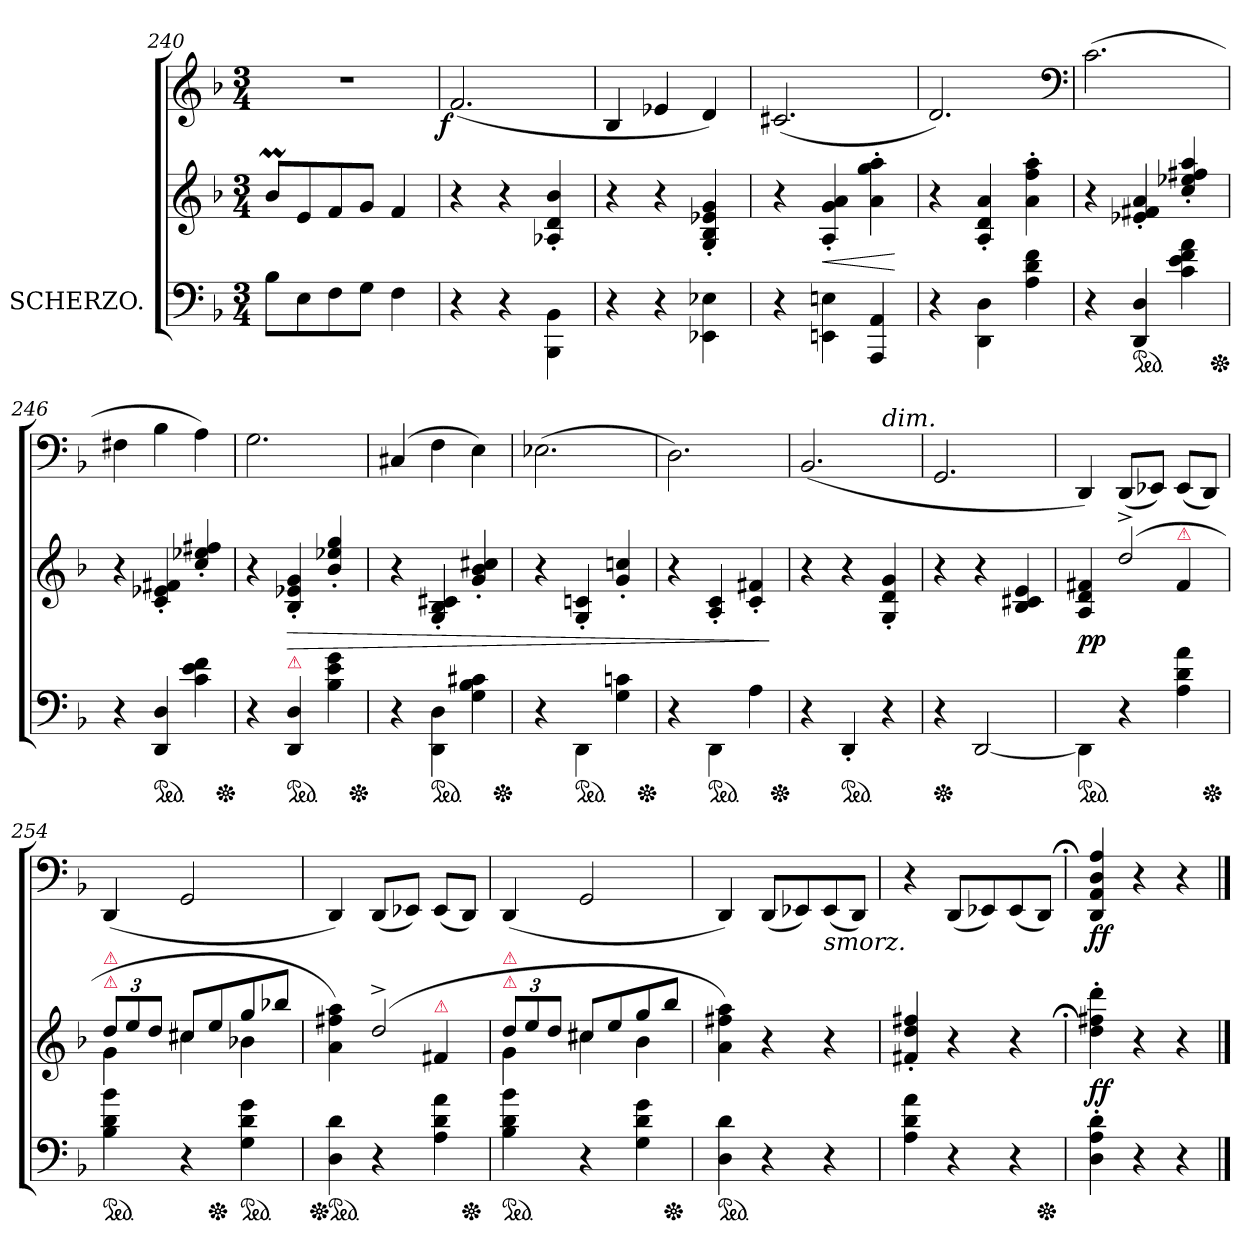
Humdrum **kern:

**kern	**kern	**dynam	**kern	**dynam
*part2	*part2	*part2	*part1	*part1
*staff3	*staff2	*staff2/3	*staff1	*staff1
*I"SCHERZO.	*	*	*	*
*clefF4	*clefG2	*	*clefG2	*
*k[b-]	*k[b-]	*	*k[b-]	*
*M3/4	*M3/4	*	*M3/4	*
=240	=240	=240	=240	=240
8B-L	8b-ML	.	2.rdd	.
8E	8e	.	.	.
8F	8f	.	.	.
8GJ	8gJ	.	.	.
4F	4f	.	.	.
=241	=241	=241	=241	=241
!	!	!	!	!LO:DY:rj
4r	4r	.	(<2.f!	f
4r	4r	.	.	.
4BBB-\ 4BB-\	4A-X'> 4d'> 4b-'>	.	.	.
=242	=242	=242	=242	=242
4r	4r	.	4B-!	.
4r	4r	.	4e-X!	.
4EE-X\ 4E-X\	4G'>/ 4B-'>/ 4e-X'>/ 4g'>/	.	4d!)	.
=243	=243	=243	=243	=243
4r	4r	.	(<2.c#X!	.
!	!	!LO:HP:b	!	!
4EEn\ 4En\	4A'>/ 4g'>/ 4a'>/	<	.	.
4AAA 4AA	4a'> 4gg'> 4aa'>	.	.	.
.	.	[	.	.
=244	=244	=244	=244	=244
4r	4r	.	2.d!)	.
4DD\ 4D\	4A'>/ 4d'>/ 4a'>/	.	.	.
4A 4d 4f	4a'> 4ff'> 4aa'>	.	.	.
*	*	*	*clefF4	*
=245	=245	=245	=245	=245
4r	4r	.	(>2.c!	.
*ped	*	*	*	*
4DD 4D	4e-X'> 4f#X'> 4a'>	.	.	.
4c\ 4e\ 4f\ 4a\	4cc'>/ 4ee-X'>/ 4ff#X'>/ 4aa'>/	.	.	.
*Xped	*	*	*	*
=246	=246	=246	=246	=246
4r	4r	.	4F#X!	.
*ped	*	*	*	*
4DD 4D	4c'> 4e-X'> 4f#X'>	.	4B-!	.
4c\ 4e\ 4f\	4cc'>/ 4ee-X'>/ 4ff#X'>/	.	4A!)	.
*Xped	*	*	*	*
=247	=247	=247	=247	=247
4r	4r	.	2.G!	.
!	!LO:TX:b:color=crimson:t=⚠	!	!	!
!	!	!LO:HP:b	!	!
*ped	*	*	*	*
4DD 4D	4B-'> 4e-X'> 4g'>	>	.	.
4B-\ 4e\ 4g\	4b-'>/ 4ee-X'>/ 4gg'>/	.	.	.
*Xped	*	*	*	*
=248	=248	=248	=248	=248
4r	4r	.	(>4C#X!	.
*ped	*	*	*	*
4DD\ 4D\	4G'>/ 4B-'>/ 4c#X'>/	.	4F!	.
4G 4B- 4c#X	4g'> 4b-'> 4cc#X'>	.	4E!)	.
*Xped	*	*	*	*
=249	=249	=249	=249	=249
4r	4r	.	(>2.E-X!	.
*ped	*	*	*	*
4DD\	4G'>/ 4cn'>/	.	.	.
4G 4cn	4g'> 4ccn'>	.	.	.
*Xped	*	*	*	*
=250	=250	=250	=250	=250
4r	4r	.	2.D!)	.
*ped	*	*	*	*
4DD\	4A'>/ 4c'>/	.	.	.
4A	4c'< 4f#X'<	.	.	.
.	.	]	.	.
*Xped	*	*	*	*
=251	=251	=251	=251	=251
*	*	*	*^	*
4r	4r	.	(<2.BB-!	2ryy	.
*ped	*	*	*	*	*
4DD'<	4r	.	.	.	.
!	!	!	!	!LO:TX:i:t=dim.	!
4r	4G'>/ 4d'>/ 4g'>/	.	.	4ryy	.
*	*	*	*v	*v	*
=252	=252	=252	=252	=252
*Xped	*	*	*	*
4r	4r	.	2.GG!	.
[2DD	4r	.	.	.
.	4B- 4c#X 4e	.	.	.
=253	=253	=253	=253	=253
*	*^	*	*	*
*ped	*	*	*	*	*
*	*	*^	*	*	*
4DD\]	4A/ 4d/ 4f#X/	4ryy	2ryy	pp	4DD!)	.
4r	(>2dd^>	4rcyy	.	.	(<8DD!L	.
.	.	.	.	.	8EE-X!J)	.
!	!	!LO:TX:a:color=crimson:t=⚠	!	!	!	!
4A\ 4d\ 4a\	.	4f#/	8ryy	.	(<8EE-!L	.
*Xped	*	*	*	*	*	*
.	.	.	8ryy	.	8DD!J)	.
=254	=254	=254	=254	=254	=254	=254
!	!LO:TX:a:color=crimson:t=⚠	!	!	!	!	!
!	!LO:TX:a:color=crimson:t=⚠	!	!	!	!	!
*	*	*v	*v	*	*	*
*ped	*	*	*	*	*
4B-\ 4d\ 4b-\	12ddL	4g	.	(<4DD!	.
.	12ee	.	.	.	.
.	12ddJ	.	.	.	.
4r	8cc#XL	4cc#X	.	2GG!	.
*Xped	*	*	*	*	*
.	8ee	.	.	.	.
*ped	*	*	*	*	*
4G 4d 4g	8gg	4b-X	.	.	.
.	8bb-XJ	.	.	.	.
=255	=255	=255	=255	=255	=255
*	*	*^	*	*	*
*Xped	*	*	*	*	*	*
*ped	*	*	*	*	*	*
4D 4d	4a 4ff#X 4aa)	4reeeyy	2ryy	.	4DD!)	.
4r	(>2dd^>	4reyy	.	.	(8DD!L	.
.	.	.	.	.	8EE-X!J)	.
!	!	!LO:TX:a:color=crimson:t=⚠	!	!	!	!
4A\ 4d\ 4a\	.	4f#X/	8ryy	.	(8EE-!L	.
*Xped	*	*	*	*	*	*
.	.	.	8ryy	.	8DD!J)	.
=256	=256	=256	=256	=256	=256	=256
!	!LO:TX:a:color=crimson:t=⚠	!	!	!	!	!
!	!LO:TX:a:color=crimson:t=⚠	!	!	!	!	!
*	*	*v	*v	*	*	*
*ped	*	*	*	*	*
4B-\ 4d\ 4b-\	12ddL	4g\	.	(<4DD!	.
.	12ee	.	.	.	.
.	12ddJ	.	.	.	.
4r	8cc#XL	4cc#X	.	2GG!	.
.	8ee	.	.	.	.
4G 4d 4g	8gg	4b-	.	.	.
*Xped	*	*	*	*	*
.	8bb-J	.	.	.	.
*	*v	*v	*	*	*
=257	=257	=257	=257	=257
*ped	*	*	*	*
4D 4d	4a 4ff#X 4aa)	.	4DD!)	.
4r	4r	.	(<8DD!L	.
.	.	.	8EE-X!)	.
!	!	!	!LO:TX:b:i:t=smorz.	!
4r	4r	.	(<8EE-!	.
.	.	.	8DD!J)	.
=258	=258	=258	=258	=258
*	*^	*	*	*
4A\ 4d\ 4a\	4f#X'>/ 4dd'>/ 4ff#X'>/	2ryy	.	4r	.
4r	4r	.	.	(<8DD!L	.
.	.	.	.	8EE-X!)	.
4r	4r	8ryy	.	(<8EE-!	.
*Xped	*	*	*	*	*
.	.	8ryy	.	8DD!J)	.
*	*v	*v	*	*	*
=259	=259;	=259;	=259;	=259;
4D'> 4A'> 4d'>	4dd'> 4ff#X'> 4ddd'>	ff	4DD! 4AA! 4D! 4A!	ff
4r	4r	.	4r	.
4r	4r	.	4r	.
==	==	==	==	==
*-	*-	*-	*-	*-
